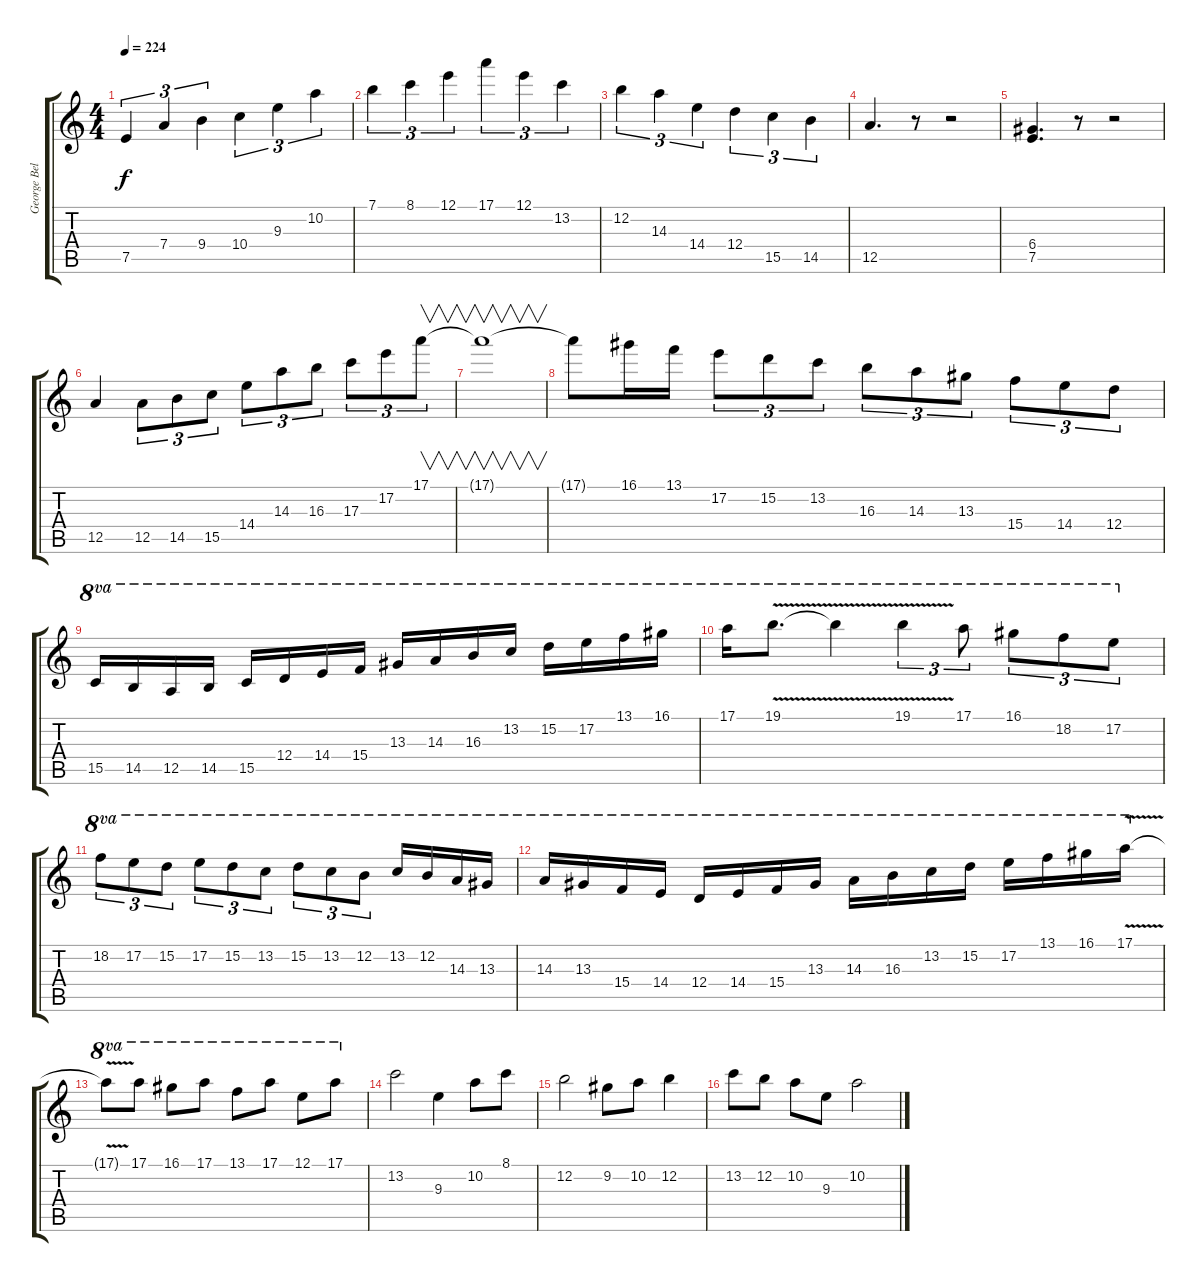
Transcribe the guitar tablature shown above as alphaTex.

\track ("George Bellas" "George Bel") {instrument acousticguitarsteel}
\staff {score tabs}
\tuning (E4 B3 G3 D3 A2 E2) {hide}
\ts (4 4)
\tempo 224
\clef g2
\ks c
7.5.4{tu (3 2) dy f} 7.4.4{tu (3 2)} 9.4.4{tu (3 2)} 10.4.4{tu (3 2)} 9.3.4{tu (3 2)} 10.2.4{tu (3 2)} |
7.1.4{tu (3 2)} 8.1.4{tu (3 2)} 12.1.4{tu (3 2)} 17.1.4{tu (3 2)} 12.1.4{tu (3 2)} 13.2.4{tu (3 2)} |
12.2.4{tu (3 2)} 14.3.4{tu (3 2)} 14.4.4{tu (3 2)} 12.4.4{tu (3 2)} 15.5.4{tu (3 2)} 14.5.4{tu (3 2)} |
12.5.4{d} r.8 r.2 |
(6.4 7.5).4{d} r.8 r.2 |
12.5.4 12.5.8{tu (3 2)} 14.5.8{tu (3 2)} 15.5.8{tu (3 2)} 14.4.8{tu (3 2)} 14.3.8{tu (3 2)} 16.3.8{tu (3 2)} 17.3.8{tu (3 2)} 17.2.8{tu (3 2)} 17.1.8{v tu (3 2)} |
17.1{t}.1{v} |
17.1{t}.8 16.1.16 13.1.16 17.2.8{tu (3 2)} 15.2.8{tu (3 2)} 13.2.8{tu (3 2)} 16.3.8{tu (3 2)} 14.3.8{tu (3 2)} 13.3.8{tu (3 2)} 15.4.8{tu (3 2)} 14.4.8{tu (3 2)} 12.4.8{tu (3 2)} |
15.5.16{ot 8va} 14.5.16{ot 8va} 12.5.16{ot 8va} 14.5.16{ot 8va} 15.5.16{ot 8va} 12.4.16{ot 8va} 14.4.16{ot 8va} 15.4.16{ot 8va} 13.3.16{ot 8va} 14.3.16{ot 8va} 16.3.16{ot 8va} 13.2.16{ot 8va} 15.2.16{ot 8va} 17.2.16{ot 8va} 13.1.16{ot 8va} 16.1.16{ot 8va} |
17.1.16{ot 8va} 19.1{v}.8{d ot 8va} 19.1{v t}.4{ot 8va} 19.1{v}.4{tu (3 2) ot 8va} 17.1.8{tu (3 2) ot 8va} 16.1.8{tu (3 2) ot 8va} 18.2.8{tu (3 2) ot 8va} 17.2.8{tu (3 2) ot 8va} |
18.2.8{tu (3 2) ot 8va} 17.2.8{tu (3 2) ot 8va} 15.2.8{tu (3 2) ot 8va} 17.2.8{tu (3 2) ot 8va} 15.2.8{tu (3 2) ot 8va} 13.2.8{tu (3 2) ot 8va} 15.2.8{tu (3 2) ot 8va} 13.2.8{tu (3 2) ot 8va} 12.2.8{tu (3 2) ot 8va} 13.2.16{ot 8va} 12.2.16{ot 8va} 14.3.16{ot 8va} 13.3.16{ot 8va} |
14.3.16{ot 8va} 13.3.16{ot 8va} 15.4.16{ot 8va} 14.4.16{ot 8va} 12.4.16{ot 8va} 14.4.16{ot 8va} 15.4.16{ot 8va} 13.3.16{ot 8va} 14.3.16{ot 8va} 16.3.16{ot 8va} 13.2.16{ot 8va} 15.2.16{ot 8va} 17.2.16{ot 8va} 13.1.16{ot 8va} 16.1.16{ot 8va} 17.1{v}.16{ot 8va} |
17.1{v t}.8{ot 8va} 17.1.8{ot 8va} 16.1.8{ot 8va} 17.1.8{ot 8va} 13.1.8{ot 8va} 17.1.8{ot 8va} 12.1.8{ot 8va} 17.1.8{ot 8va} |
13.2.2 9.3.4 10.2.8 8.1.8 |
12.2.2 9.2.8 10.2.8 12.2.4 |
13.2.8 12.2.8 10.2.8 9.3.8 10.2.2
